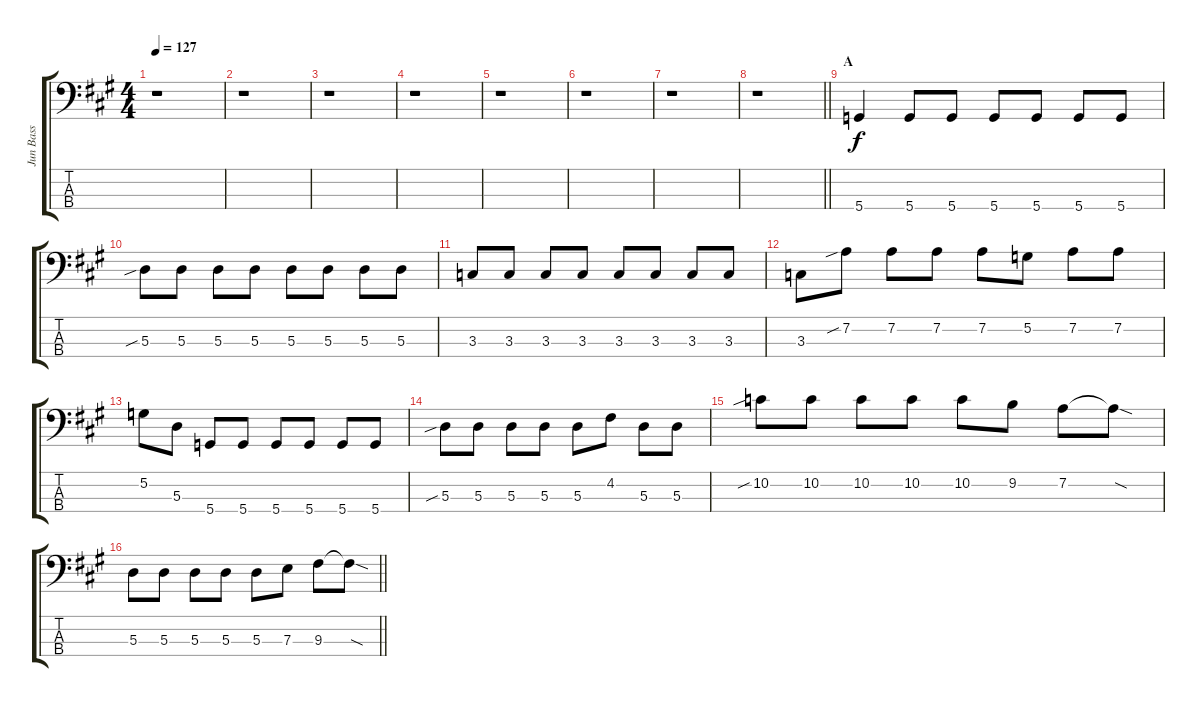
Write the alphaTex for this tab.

\track ("Jun Bass" "Jun Bass") {instrument electricbasspick}
\staff {score tabs}
\tuning (G2 D2 A1 D1) {hide}
\ts (4 4)
\tempo 127
\clef f4
\ks a
r.1{dy f instrument electricbasspick} |
r.1 |
r.1 |
r.1 |
r.1 |
r.1 |
r.1 |
\barLineRight lightlight
r.1 |
\section ("" "A")
5.4.4 5.4.8 5.4.8 5.4.8 5.4.8 5.4.8 5.4.8 |
5.3{sib}.8 5.3.8 5.3.8 5.3.8 5.3.8 5.3.8 5.3.8 5.3.8 |
3.3.8 3.3.8 3.3.8 3.3.8 3.3.8 3.3.8 3.3.8 3.3.8 |
3.3.8 7.2{sib}.8 7.2.8 7.2.8 7.2.8 5.2.8 7.2.8 7.2.8 |
5.2.8 5.3.8 5.4.8 5.4.8 5.4.8 5.4.8 5.4.8 5.4.8 |
5.3{sib}.8 5.3.8 5.3.8 5.3.8 5.3.8 4.2.8 5.3.8 5.3.8 |
10.2{sib}.8 10.2.8 10.2.8 10.2.8 10.2.8 9.2.8 7.2.8 7.2{sod t}.8 |
\barLineRight lightlight
5.3.8 5.3.8 5.3.8 5.3.8 5.3.8 7.3.8 9.3.8 9.3{sod t}.8
